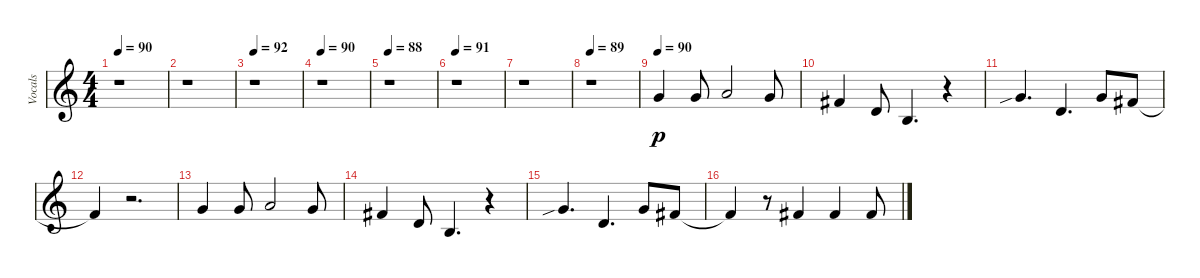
\track ("Vocals" "Vocals") {instrument contrabass}
\staff {score}
\tuning (E4 B3 G3 D3 A2 E2) {hide}
\ts (4 4)
\tempo 90
\tempo 89
\tempo 90
\clef g2
\ks c
r.1{dy p instrument contrabass} |
r.1 |
\tempo 92
r.1 |
\tempo 90
r.1 |
\tempo 88
r.1 |
\tempo 91
r.1 |
r.1 |
\tempo 89
r.1 |
\tempo 90
5.4.4 5.4.8 5.4{be (custom 0 4 45 4 50 0 60 0)}.2 5.4.8 |
4.4.4 5.5.8 2.5.4{d} r.4 |
5.4{sib}.4{d} 5.5.4{d} 5.4.8 4.4.8 |
4.4{t}.4 r.2{d} |
5.4.4 5.4.8 5.4{be (custom 0 4 45 4 50 0 60 0)}.2 5.4.8 |
4.4.4 5.5.8 2.5.4{d} r.4 |
5.4{sib}.4{d} 5.5.4{d} 5.4.8 4.4.8 |
4.4{t}.4 r.8 4.4.4 4.4.4 4.4.8
